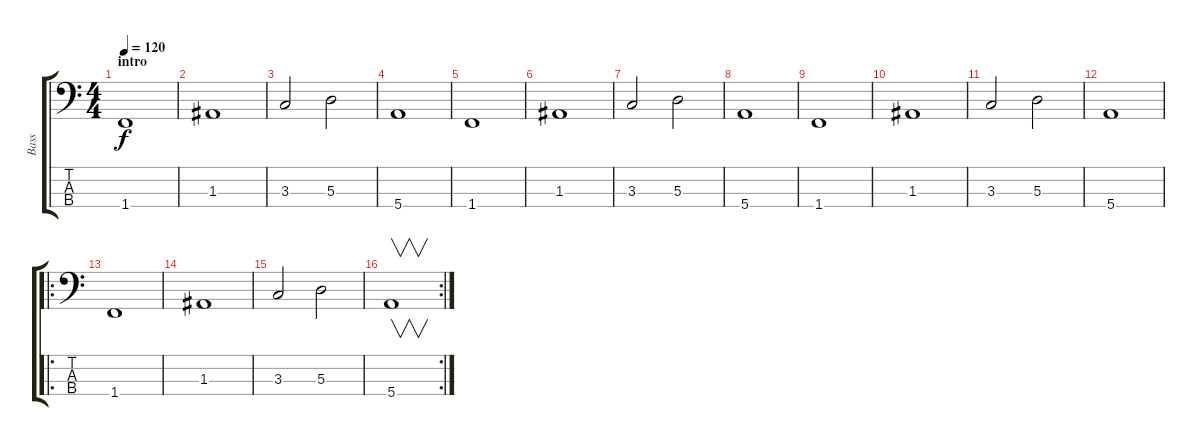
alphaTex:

\track ("Bass" "Bass") {instrument electricbassfinger}
\staff {score tabs}
\tuning (G2 D2 A1 E1) {hide}
\ts (4 4)
\section ("" "intro")
\tempo 120
\clef f4
\ks c
1.4.1{dy f instrument electricbassfinger} |
1.3.1 |
3.3.2 5.3.2 |
5.4.1 |
1.4.1 |
1.3.1 |
3.3.2 5.3.2 |
5.4.1 |
1.4.1 |
1.3.1 |
3.3.2 5.3.2 |
5.4.1 |
\ro
1.4.1 |
1.3.1 |
3.3.2 5.3.2 |
\rc 2
5.4.1{v}
